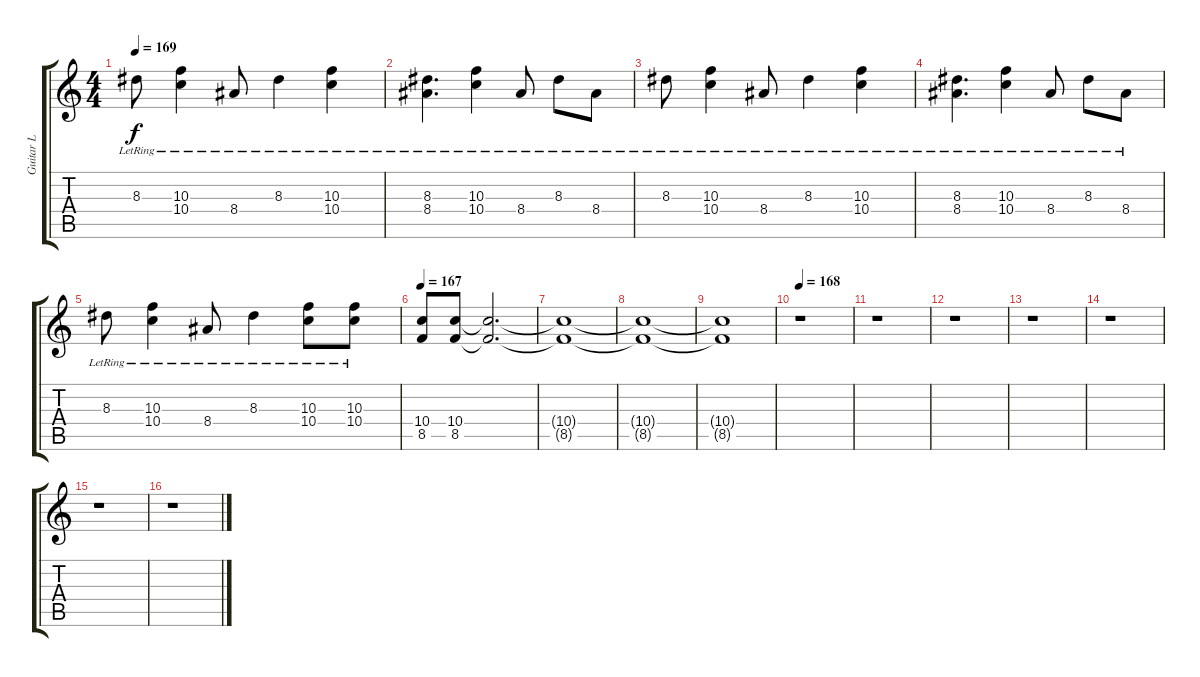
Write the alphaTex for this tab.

\track ("Guitar L" "Guitar L") {instrument distortionguitar}
\staff {score tabs}
\tuning (E4 B3 G3 D3 A2 E2) {hide}
\ts (4 4)
\tempo 169
\clef g2
\ks c
8.3{lr}.8{dy f} (10.3{lr} 10.4{lr}).4 8.4{lr}.8 8.3{lr}.4 (10.3{lr} 10.4{lr}).4 |
(8.3{lr} 8.4{lr}).4{d} (10.3{lr} 10.4{lr}).4 8.4{lr}.8 8.3{lr}.8 8.4{lr}.8 |
8.3{lr}.8 (10.3{lr} 10.4{lr}).4 8.4{lr}.8 8.3{lr}.4 (10.3{lr} 10.4{lr}).4 |
(8.3{lr} 8.4{lr}).4{d} (10.3{lr} 10.4{lr}).4 8.4{lr}.8 8.3{lr}.8 8.4{lr}.8 |
8.3{lr}.8 (10.3{lr} 10.4{lr}).4 8.4{lr}.8 8.3{lr}.4 (10.3{lr} 10.4{lr}).8 (10.3{lr} 10.4{lr}).8 |
\tempo 167
(10.4 8.5).8 (10.4 8.5).8 (10.4{t} 8.5{t}).2{d} |
(10.4{t} 8.5{t}).1 |
(10.4{t} 8.5{t}).1 |
(10.4{t} 8.5{t}).1 |
\tempo 168
r.1 |
r.1 |
r.1 |
r.1 |
r.1 |
r.1 |
r.1
